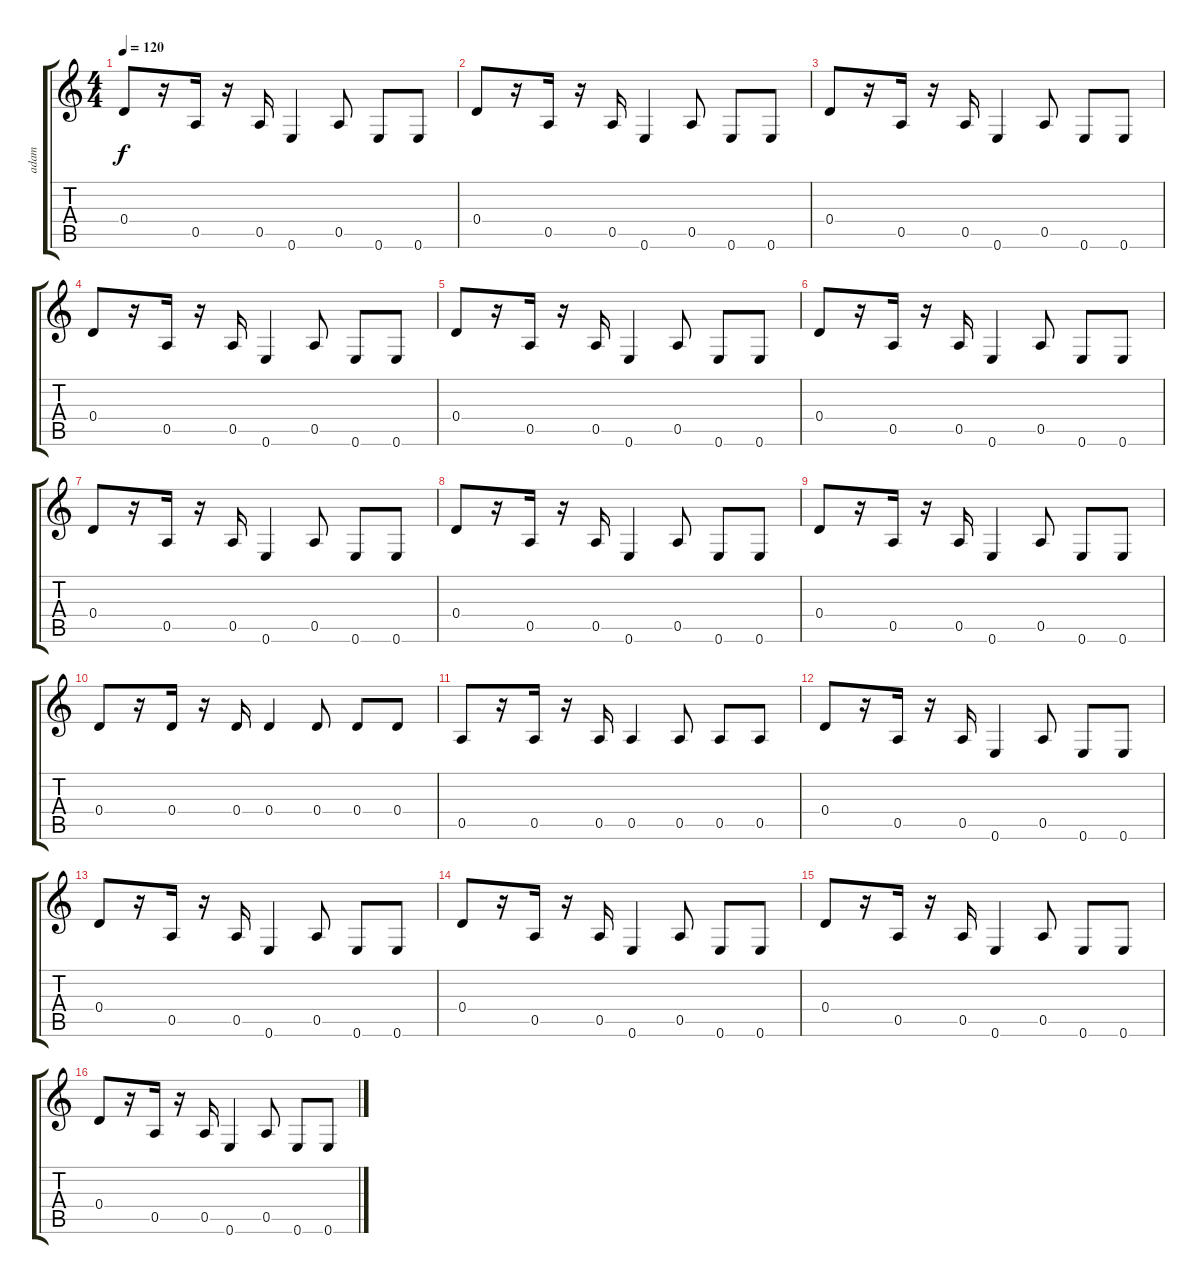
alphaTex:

\track ("adam" "adam") {instrument electricbassfinger}
\staff {score tabs}
\tuning (E4 B3 G3 D3 A2 E2) {hide}
\ts (4 4)
\tempo 120
\clef g2
\ks c
0.4.8{dy f} r.16 0.5.16 r.16 0.5.16 0.6.4 0.5.8 0.6.8 0.6.8 |
0.4.8 r.16 0.5.16 r.16 0.5.16 0.6.4 0.5.8 0.6.8 0.6.8 |
0.4.8 r.16 0.5.16 r.16 0.5.16 0.6.4 0.5.8 0.6.8 0.6.8 |
0.4.8 r.16 0.5.16 r.16 0.5.16 0.6.4 0.5.8 0.6.8 0.6.8 |
0.4.8 r.16 0.5.16 r.16 0.5.16 0.6.4 0.5.8 0.6.8 0.6.8 |
0.4.8 r.16 0.5.16 r.16 0.5.16 0.6.4 0.5.8 0.6.8 0.6.8 |
0.4.8 r.16 0.5.16 r.16 0.5.16 0.6.4 0.5.8 0.6.8 0.6.8 |
0.4.8 r.16 0.5.16 r.16 0.5.16 0.6.4 0.5.8 0.6.8 0.6.8 |
0.4.8 r.16 0.5.16 r.16 0.5.16 0.6.4 0.5.8 0.6.8 0.6.8 |
0.4.8 r.16 0.4.16 r.16 0.4.16 0.4.4 0.4.8 0.4.8 0.4.8 |
0.5.8 r.16 0.5.16 r.16 0.5.16 0.5.4 0.5.8 0.5.8 0.5.8 |
0.4.8 r.16 0.5.16 r.16 0.5.16 0.6.4 0.5.8 0.6.8 0.6.8 |
0.4.8 r.16 0.5.16 r.16 0.5.16 0.6.4 0.5.8 0.6.8 0.6.8 |
0.4.8 r.16 0.5.16 r.16 0.5.16 0.6.4 0.5.8 0.6.8 0.6.8 |
0.4.8 r.16 0.5.16 r.16 0.5.16 0.6.4 0.5.8 0.6.8 0.6.8 |
0.4.8 r.16 0.5.16 r.16 0.5.16 0.6.4 0.5.8 0.6.8 0.6.8
